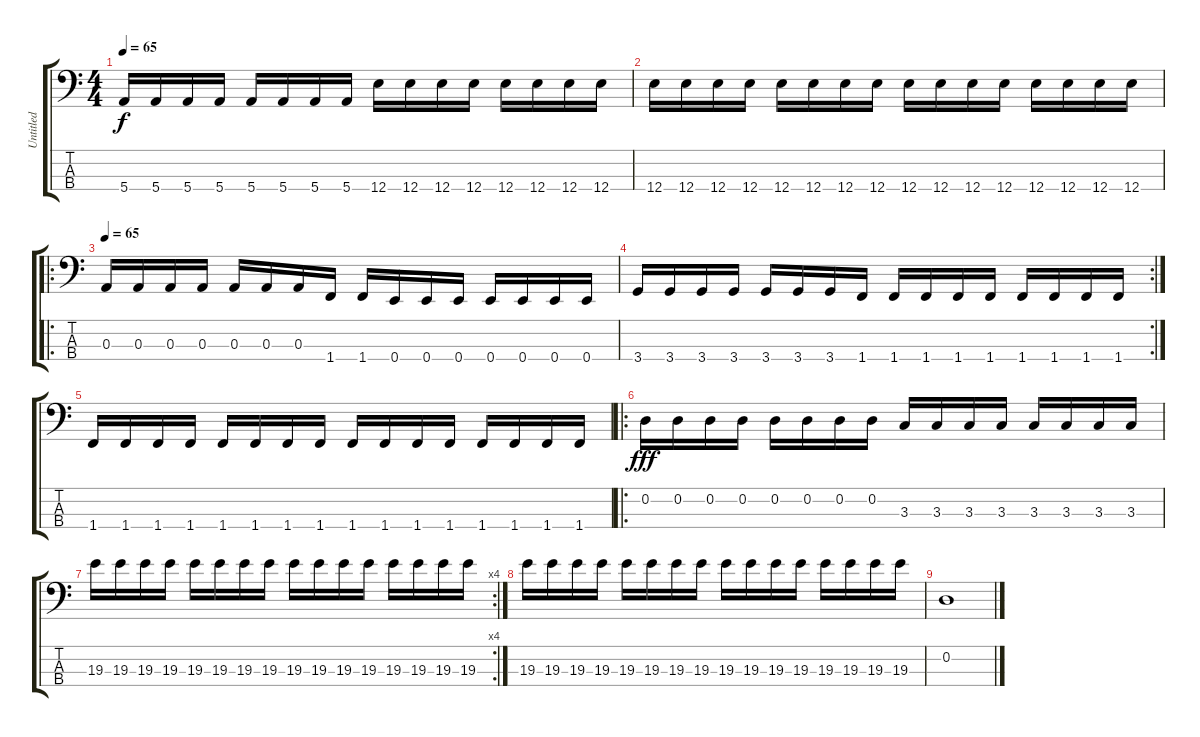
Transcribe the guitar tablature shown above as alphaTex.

\track ("Untitled" "Untitled") {instrument electricbassfinger}
\staff {score tabs}
\tuning (G2 D2 A1 E1) {hide}
\ts (4 4)
\tempo 65
\clef f4
\ks c
5.4.16{dy f} 5.4.16 5.4.16 5.4.16 5.4.16 5.4.16 5.4.16 5.4.16 12.4.16 12.4.16 12.4.16 12.4.16 12.4.16 12.4.16 12.4.16 12.4.16 |
12.4.16 12.4.16 12.4.16 12.4.16 12.4.16 12.4.16 12.4.16 12.4.16 12.4.16 12.4.16 12.4.16 12.4.16 12.4.16 12.4.16 12.4.16 12.4.16 |
\ro
\tempo 65
0.3.16 0.3.16 0.3.16 0.3.16 0.3.16 0.3.16 0.3.16 1.4.16 1.4.16 0.4.16 0.4.16 0.4.16 0.4.16 0.4.16 0.4.16 0.4.16 |
\rc 2
3.4.16 3.4.16 3.4.16 3.4.16 3.4.16 3.4.16 3.4.16 1.4.16 1.4.16 1.4.16 1.4.16 1.4.16 1.4.16 1.4.16 1.4.16 1.4.16 |
1.4.16 1.4.16 1.4.16 1.4.16 1.4.16 1.4.16 1.4.16 1.4.16 1.4.16 1.4.16 1.4.16 1.4.16 1.4.16 1.4.16 1.4.16 1.4.16 |
\ro
0.2.16{dy fff} 0.2.16 0.2.16 0.2.16 0.2.16 0.2.16 0.2.16 0.2.16 3.3.16 3.3.16 3.3.16 3.3.16 3.3.16 3.3.16 3.3.16 3.3.16 |
\rc 4
19.3.16 19.3.16 19.3.16 19.3.16 19.3.16 19.3.16 19.3.16 19.3.16 19.3.16 19.3.16 19.3.16 19.3.16 19.3.16 19.3.16 19.3.16 19.3.16 |
19.3.16 19.3.16 19.3.16 19.3.16 19.3.16 19.3.16 19.3.16 19.3.16 19.3.16 19.3.16 19.3.16 19.3.16 19.3.16 19.3.16 19.3.16 19.3.16 |
0.2.1
